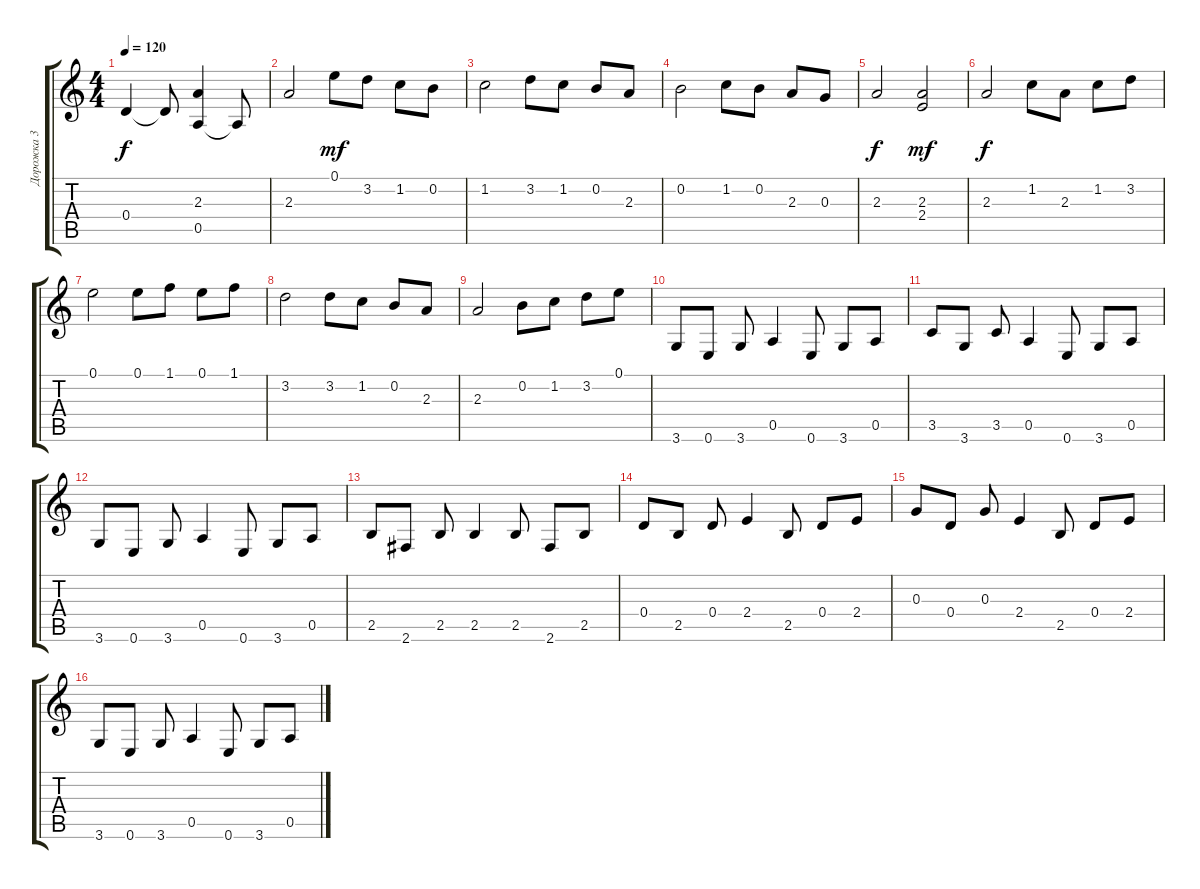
\track ("Дорожка 3" "Дорожка 3") {instrument contrabass}
\staff {score tabs}
\tuning (E4 B3 G3 D3 A2 E2) {hide}
\ts (4 4)
\tempo 120
\clef g2
\ks c
0.4.4{dy f} 0.4{t}.8 (2.3 0.5).4 0.5{t}.8 |
2.3.2 0.1.8{dy mf} 3.2.8 1.2.8 0.2.8 |
1.2.2 3.2.8 1.2.8 0.2.8 2.3.8 |
0.2.2 1.2.8 0.2.8 2.3.8 0.3.8 |
2.3.2{dy f} (2.3 2.4).2{dy mf} |
2.3.2{dy f} 1.2.8 2.3.8 1.2.8 3.2.8 |
0.1.2 0.1.8 1.1.8 0.1.8 1.1.8 |
3.2.2 3.2.8 1.2.8 0.2.8 2.3.8 |
2.3.2 0.2.8 1.2.8 3.2.8 0.1.8 |
3.6.8{volume 12} 0.6.8 3.6.8 0.5.4 0.6.8 3.6.8 0.5.8 |
3.5.8 3.6.8 3.5.8 0.5.4 0.6.8 3.6.8 0.5.8 |
3.6.8 0.6.8 3.6.8 0.5.4 0.6.8 3.6.8 0.5.8 |
2.5.8 2.6.8 2.5.8 2.5.4 2.5.8 2.6.8 2.5.8 |
0.4.8 2.5.8 0.4.8 2.4.4 2.5.8 0.4.8 2.4.8 |
0.3.8 0.4.8 0.3.8 2.4.4 2.5.8 0.4.8 2.4.8 |
3.6.8 0.6.8 3.6.8 0.5.4 0.6.8 3.6.8 0.5.8
